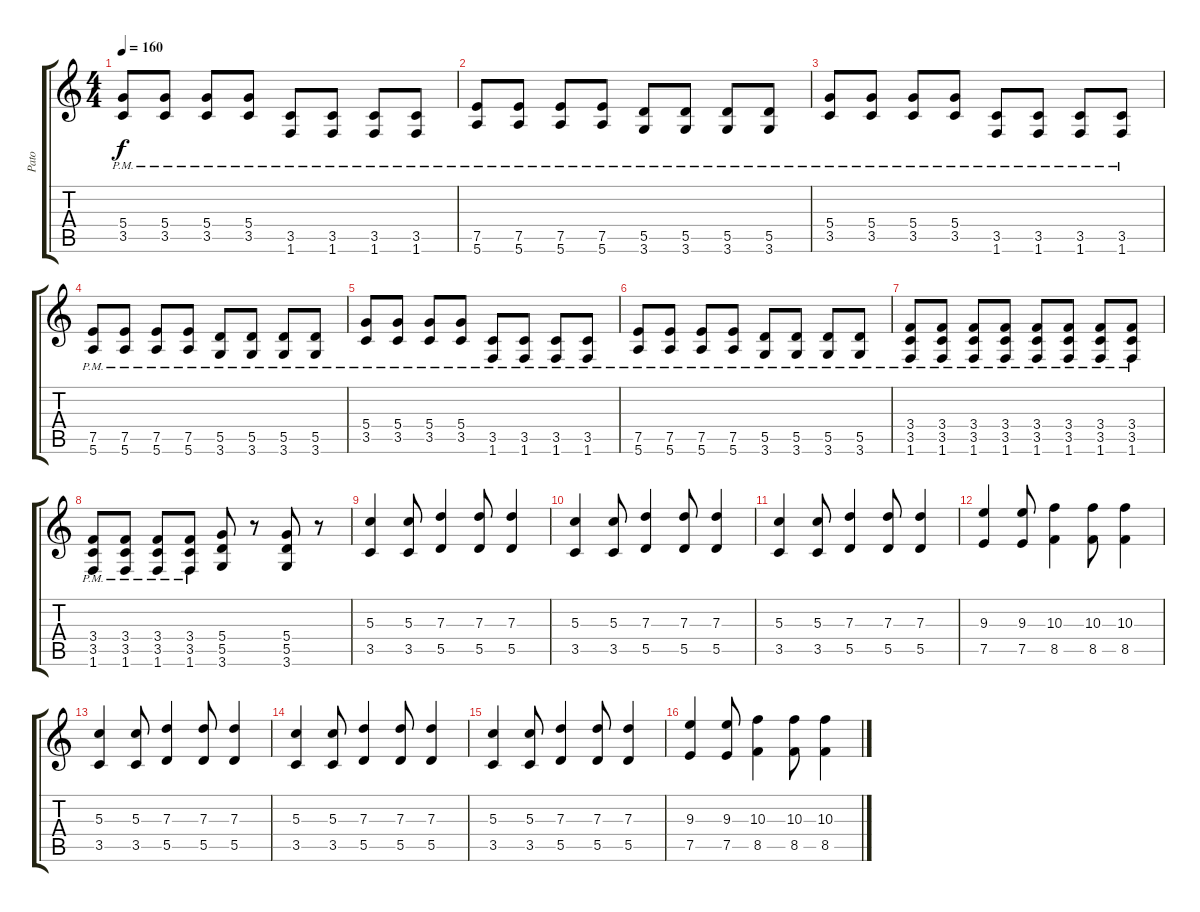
\track ("Pato" "Pato") {instrument overdrivenguitar}
\staff {score tabs}
\tuning (E4 B3 G3 D3 A2 E2) {hide}
\ts (4 4)
\tempo 160
\clef g2
\ks c
(5.4{pm} 3.5{pm}).8{dy f} (5.4{pm} 3.5{pm}).8 (5.4{pm} 3.5{pm}).8 (5.4{pm} 3.5{pm}).8 (3.5{pm} 1.6{pm}).8 (3.5{pm} 1.6{pm}).8 (3.5{pm} 1.6{pm}).8 (3.5{pm} 1.6{pm}).8 |
(7.5{pm} 5.6{pm}).8 (7.5{pm} 5.6{pm}).8 (7.5{pm} 5.6{pm}).8 (7.5{pm} 5.6{pm}).8 (5.5{pm} 3.6{pm}).8 (5.5{pm} 3.6{pm}).8 (5.5{pm} 3.6{pm}).8 (5.5{pm} 3.6).8 |
(5.4{pm} 3.5{pm}).8 (5.4{pm} 3.5{pm}).8 (5.4{pm} 3.5{pm}).8 (5.4{pm} 3.5{pm}).8 (3.5{pm} 1.6{pm}).8 (3.5{pm} 1.6{pm}).8 (3.5{pm} 1.6{pm}).8 (3.5{pm} 1.6{pm}).8 |
(7.5{pm} 5.6{pm}).8 (7.5{pm} 5.6{pm}).8 (7.5{pm} 5.6{pm}).8 (7.5{pm} 5.6{pm}).8 (5.5{pm} 3.6{pm}).8 (5.5{pm} 3.6{pm}).8 (5.5{pm} 3.6{pm}).8 (5.5{pm} 3.6).8 |
(5.4{pm} 3.5{pm}).8 (5.4{pm} 3.5{pm}).8 (5.4{pm} 3.5{pm}).8 (5.4{pm} 3.5{pm}).8 (3.5{pm} 1.6{pm}).8 (3.5{pm} 1.6{pm}).8 (3.5{pm} 1.6{pm}).8 (3.5{pm} 1.6{pm}).8 |
(7.5{pm} 5.6{pm}).8 (7.5{pm} 5.6{pm}).8 (7.5{pm} 5.6{pm}).8 (7.5{pm} 5.6{pm}).8 (5.5{pm} 3.6{pm}).8 (5.5{pm} 3.6{pm}).8 (5.5{pm} 3.6{pm}).8 (5.5{pm} 3.6).8 |
(3.4{pm} 3.5{pm} 1.6{pm}).8 (3.4{pm} 3.5{pm} 1.6{pm}).8 (3.4{pm} 3.5{pm} 1.6{pm}).8 (3.4{pm} 3.5{pm} 1.6{pm}).8 (3.4{pm} 3.5{pm} 1.6{pm}).8 (3.4{pm} 3.5{pm} 1.6{pm}).8 (3.4{pm} 3.5{pm} 1.6{pm}).8 (3.4{pm} 3.5{pm} 1.6{pm}).8 |
(3.4{pm} 3.5{pm} 1.6{pm}).8 (3.4{pm} 3.5{pm} 1.6{pm}).8 (3.4{pm} 3.5{pm} 1.6{pm}).8 (3.4{pm} 3.5{pm} 1.6{pm}).8 (5.4 5.5 3.6).8 r.8 (5.4 5.5 3.6).8 r.8 |
(5.3 3.5).4 (5.3 3.5).8 (7.3 5.5).4 (7.3 5.5).8 (7.3 5.5).4 |
(5.3 3.5).4 (5.3 3.5).8 (7.3 5.5).4 (7.3 5.5).8 (7.3 5.5).4 |
(5.3 3.5).4 (5.3 3.5).8 (7.3 5.5).4 (7.3 5.5).8 (7.3 5.5).4 |
(9.3 7.5).4 (9.3 7.5).8 (10.3 8.5).4 (10.3 8.5).8 (10.3 8.5).4 |
(5.3 3.5).4 (5.3 3.5).8 (7.3 5.5).4 (7.3 5.5).8 (7.3 5.5).4 |
(5.3 3.5).4 (5.3 3.5).8 (7.3 5.5).4 (7.3 5.5).8 (7.3 5.5).4 |
(5.3 3.5).4 (5.3 3.5).8 (7.3 5.5).4 (7.3 5.5).8 (7.3 5.5).4 |
(9.3 7.5).4 (9.3 7.5).8 (10.3 8.5).4 (10.3 8.5).8 (10.3 8.5).4
